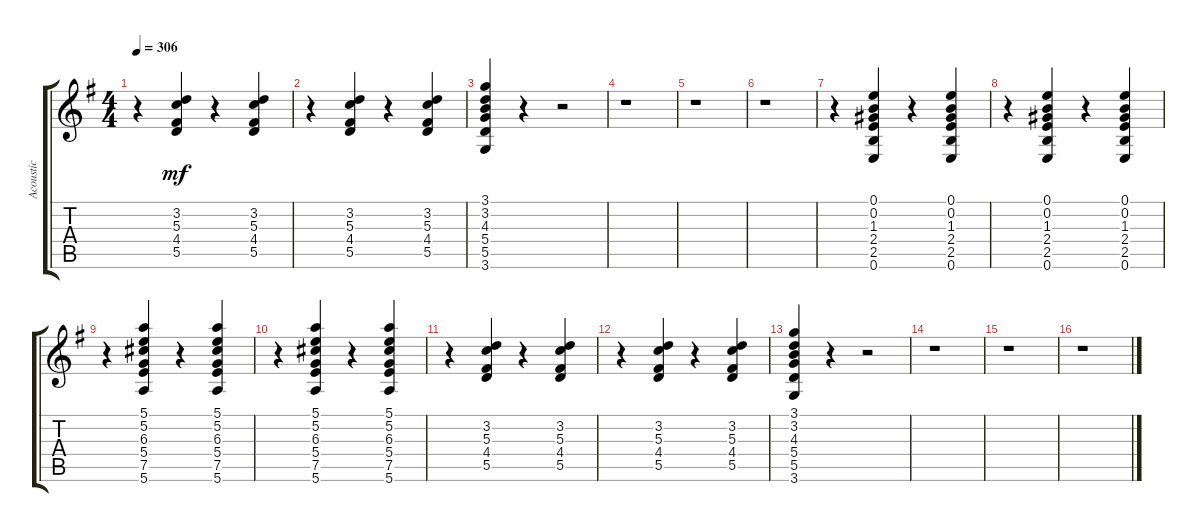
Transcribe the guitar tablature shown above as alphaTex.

\track ("Acoustic" "Acoustic") {instrument acousticguitarsteel}
\staff {score tabs}
\tuning (E4 B3 G3 D3 A2 E2) {hide}
\ts (4 4)
\tempo 306
\clef g2
\ks g
r.4{dy mf} (3.2 5.3 4.4 5.5).4 r.4 (3.2 5.3 4.4 5.5).4 |
r.4 (3.2 5.3 4.4 5.5).4 r.4 (3.2 5.3 4.4 5.5).4 |
(3.1 3.2 4.3 5.4 5.5 3.6).4 r.4 r.2 |
r.1 |
r.1 |
r.1 |
r.4 (0.1 0.2 1.3 2.4 2.5 0.6).4 r.4 (0.1 0.2 1.3 2.4 2.5 0.6).4 |
r.4 (0.1 0.2 1.3 2.4 2.5 0.6).4 r.4 (0.1 0.2 1.3 2.4 2.5 0.6).4 |
r.4 (5.1 5.2 6.3 5.4 7.5 5.6).4 r.4 (5.1 5.2 6.3 5.4 7.5 5.6).4 |
r.4 (5.1 5.2 6.3 5.4 7.5 5.6).4 r.4 (5.1 5.2 6.3 5.4 7.5 5.6).4 |
r.4 (3.2 5.3 4.4 5.5).4 r.4 (3.2 5.3 4.4 5.5).4 |
r.4 (3.2 5.3 4.4 5.5).4 r.4 (3.2 5.3 4.4 5.5).4 |
(3.1 3.2 4.3 5.4 5.5 3.6).4 r.4 r.2 |
r.1 |
r.1 |
r.1
